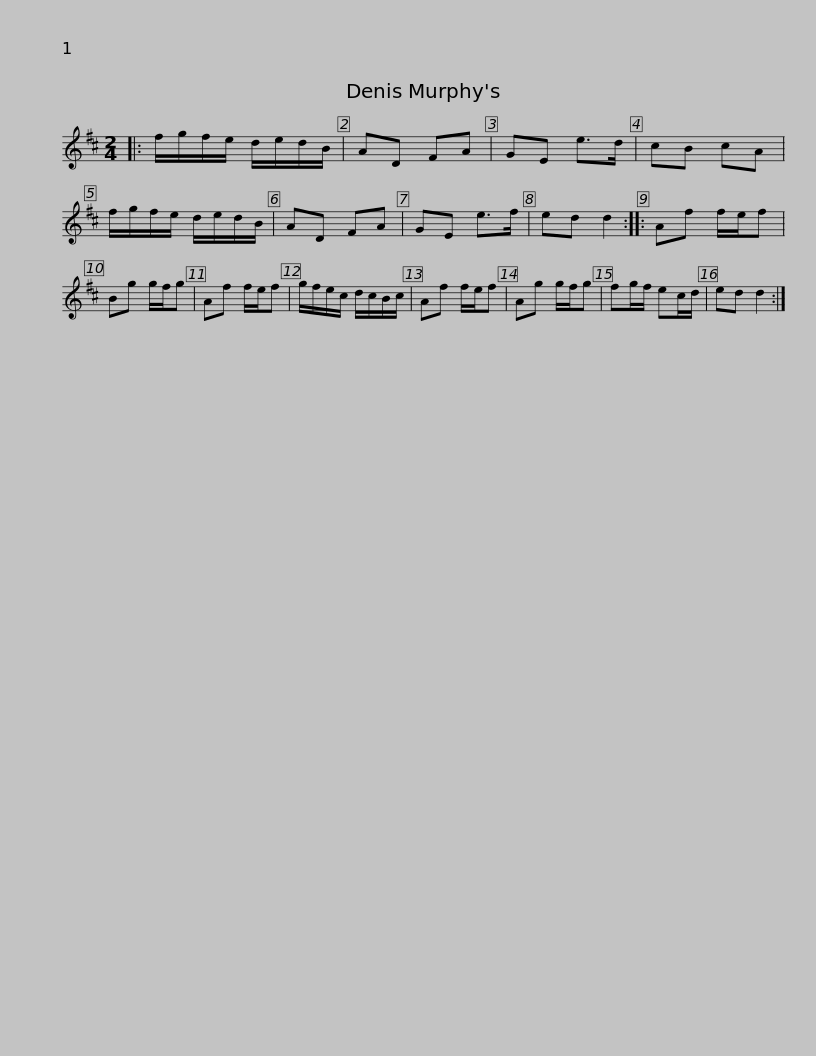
X:1
L:1/8
M:2/4
I:linebreak $
K:D
V:1 treble
V:1
|: f/g/f/e/ d/e/d/B/ | AD FA | GE e>d | cB cA | f/g/f/e/ d/e/d/B/ | %5
 AD FA | GE e>f | ed d2 ::$ Af f/e/f | Bg g/f/g | %10
 Af f/e/f | g/f/e/c/ d/c/B/c/ | Af f/e/f | Ag g/f/g | fg/f/ ec/d/ | %15
 ed d2 :| %16
